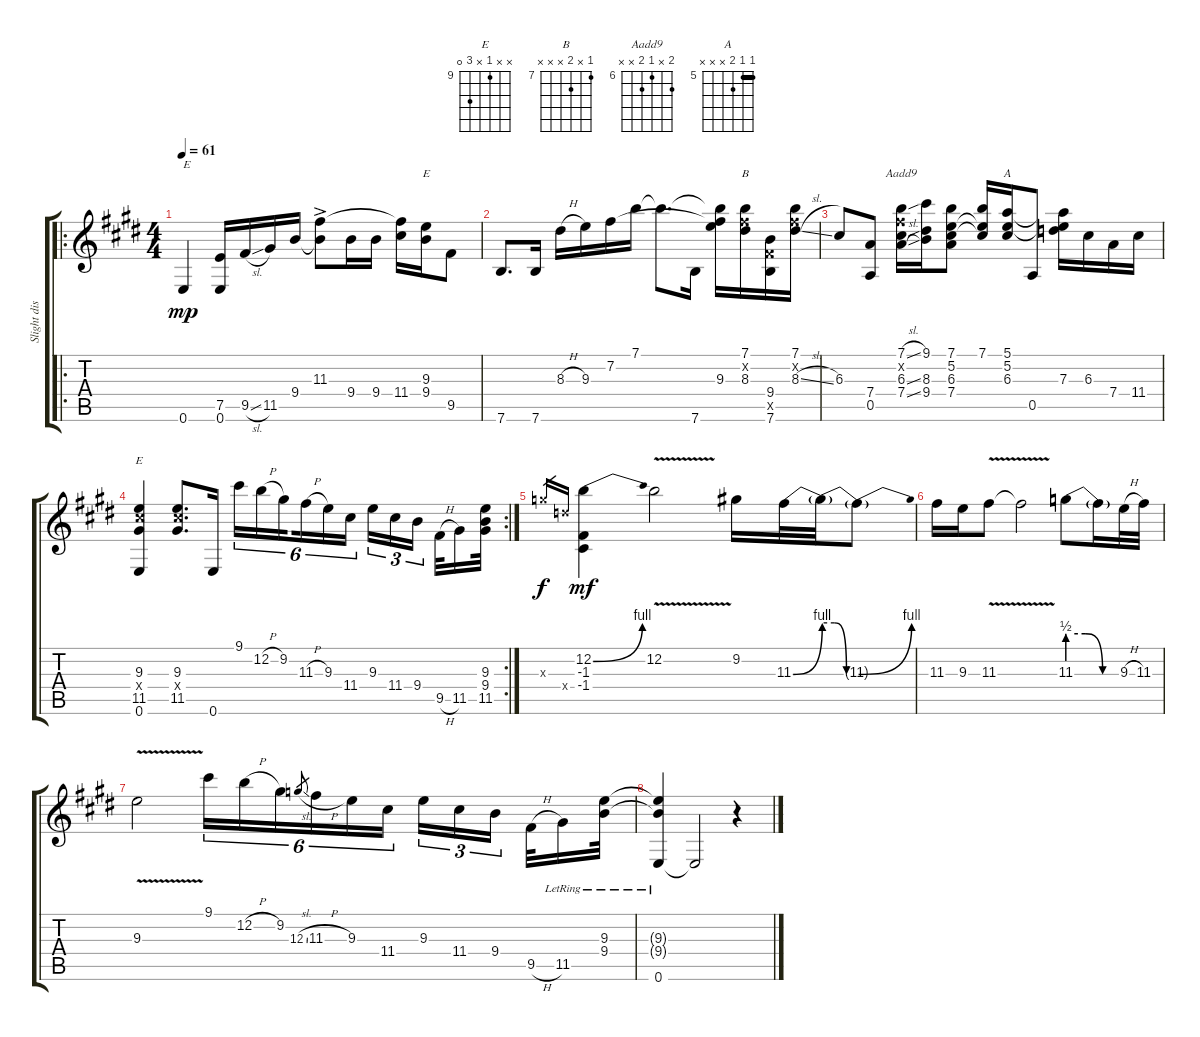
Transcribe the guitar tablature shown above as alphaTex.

\track ("Slight dist" "Slight dis") {instrument overdrivenguitar}
\staff {score tabs}
\tuning (E4 B3 G3 D3 A2 E2) {hide}
\chord ("E" x x 9 9 x x) {firstfret 9 barre 9}
\chord ("B" 7 x 8 x x x) {firstfret 7}
\chord ("Aadd9" 7 x 6 7 x x) {firstfret 6}
\chord ("A" 5 5 6 x x x) {firstfret 5 barre 5}
\chord ("E" x x 9 x 11 0) {firstfret 9}
\ro
\ts (4 4)
\tempo 61
\clef g2
\ks e
0.6.4{txt "E" dy mp instrument overdrivenguitar} (7.5 0.6).16 9.5{sl}.16 11.5.16 9.4.16 (11.3{ac} 9.4{t}).8 9.4.16 9.4.16 (11.3{t} 11.4).16 (9.3 9.4).16{ch "E"} 9.5.8 |
\ks c#minor
7.6.8{d} 7.6.16 8.3{h}.16 9.3.16 7.2.16 7.1.16 7.1{t}.8{d} 7.6.16 (7.1{t} 7.2{t} 9.3).16 (7.1 7.2{x} 8.3).16{ch "B"} (9.4 9.5{x} 7.6).16 (7.1 7.2{x} 8.3{sl}).16 |
6.3.8 (7.4 0.5).8 (7.1{sl} 7.2{x} 6.3{sl} 7.4{sl}).16{ch "Aadd9"} (9.1 8.3 9.4).16 (7.1 5.2 6.3 7.4).8 (7.1 5.2{t} 6.3{t}).16 (5.1 5.2 6.3).16{ch "A"} 0.5.8 (5.1{t} 5.2{t} 7.3).16 6.3.16 7.4.16 11.4.16 |
\rc 2
(9.3 11.4{x} 11.5 0.6).4{ch "E"} (9.3 11.4{x} 11.5).8{d} 0.6.16 9.1.16{tu (6 4)} 12.2{h}.16{tu (6 4)} 9.2.16{tu (6 4) beam splitsecondary} 11.3{h}.16{tu (6 4)} 9.3.16{tu (6 4)} 11.4.16{tu (6 4)} 9.3.16{tu (3 2)} 11.4.16{tu (3 2)} 9.4.16{tu (3 2) beam splitsecondary} 9.5{h}.32 11.5.16 (9.3 9.4 11.5).32 |
12.3{x}.16{gr dy f} 12.4{x}.16{gr} (12.2{be (bend 0 0 60 4)} -1.3 -1.4).4{dy mf} 12.2{v}.2 9.2.16 11.3{be (bend 0 0 60 4)}.32 11.3{be (custom 0 4 20 4 40 0 60 0) t}.32 11.3{be (bend 0 0 60 4) t}.8 |
11.3.16 9.3.16 11.3{v}.8 11.3{v t}.2 11.3{be (custom 0 2 20 2 40 0 60 0)}.8 11.3{t}.16 9.3{h}.32 11.3.32 |
9.3{v}.2 9.1.16{tu (6 4)} 12.2{h}.16{tu (6 4)} 9.2.16{tu (6 4)} 12.3{sl}.8{gr beam splitsecondary} 11.3{h}.16{tu (6 4)} 9.3.16{tu (6 4)} 11.4.16{tu (6 4)} 9.3.16{tu (3 2)} 11.4.16{tu (3 2)} 9.4.16{tu (3 2) beam splitsecondary} 9.5{h}.32 11.5{lr}.16 (9.3{lr} 9.4{lr}).32 |
(9.3{t} 9.4{t} 0.6{lr}).4 0.6{t}.2 r.4
